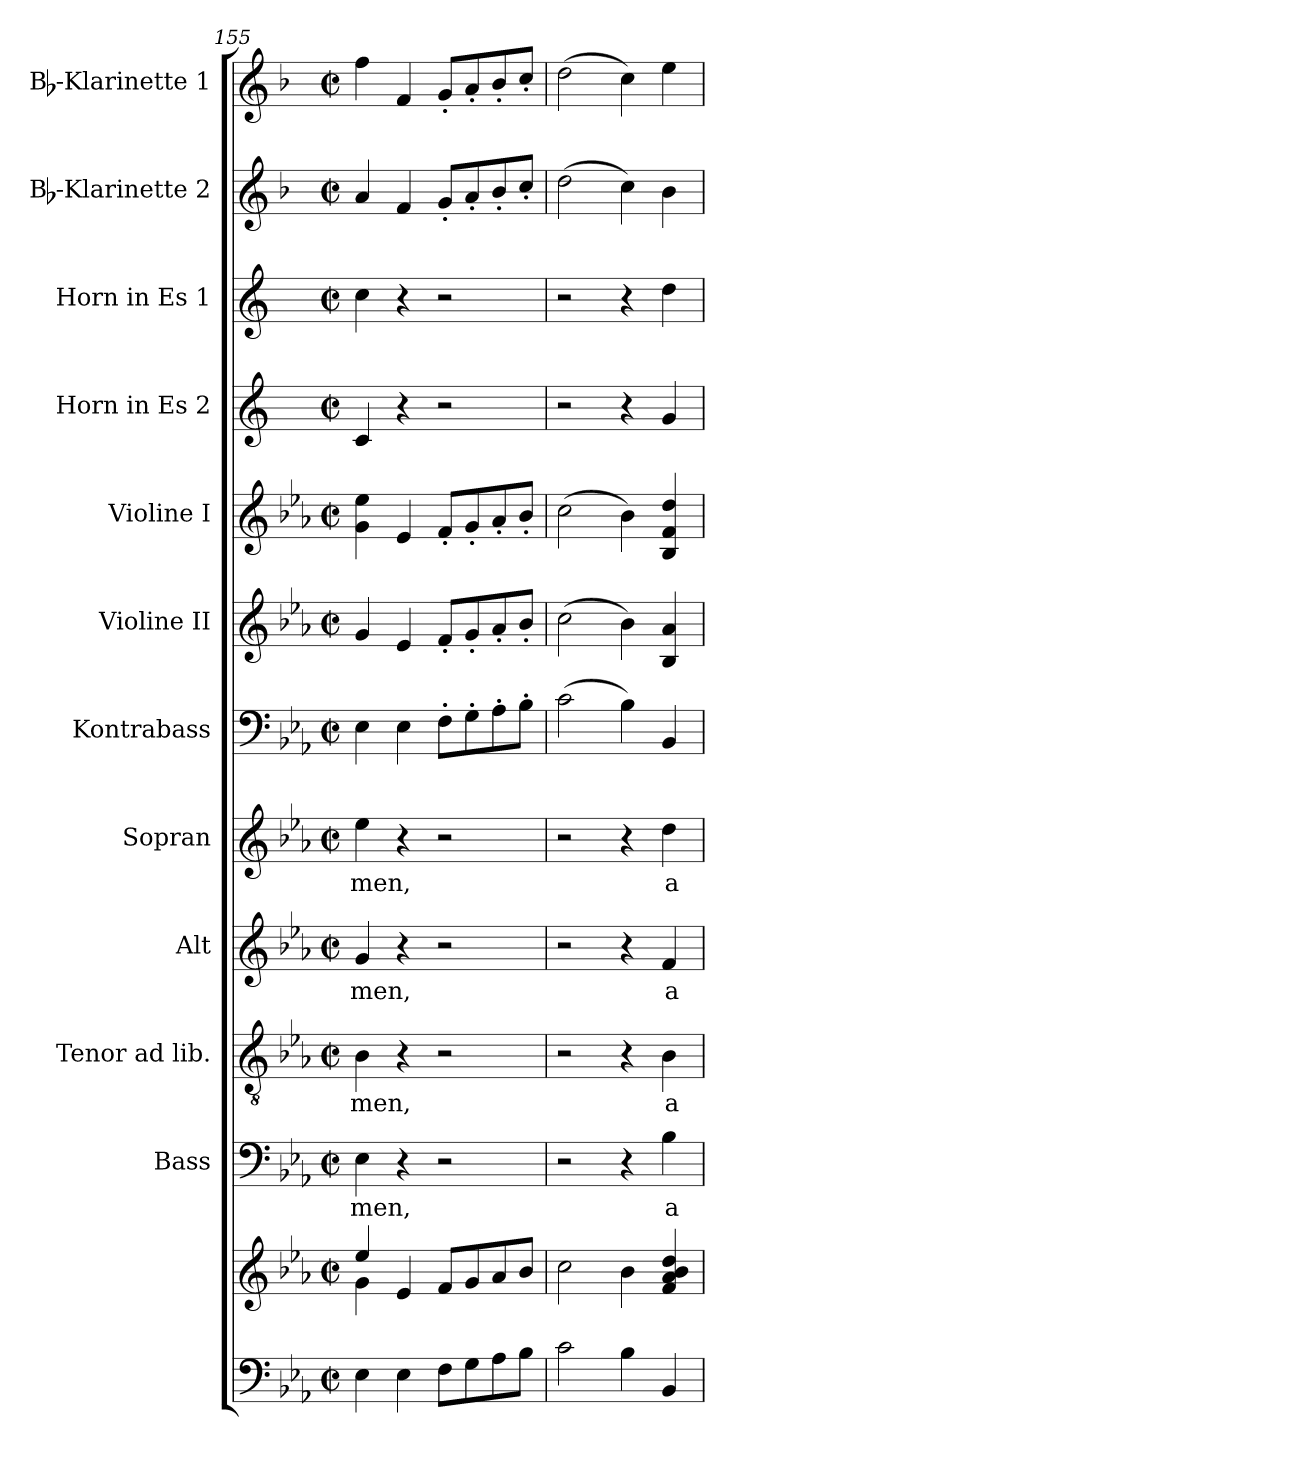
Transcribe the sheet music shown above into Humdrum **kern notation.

**kern	**kern	**kern	**text	**kern	**text	**kern	**text	**kern	**text	**kern	**kern	**kern	**kern	**kern	**kern	**kern
*part12	*part12	*part11	*part11	*part10	*part10	*part9	*part9	*part8	*part8	*part7	*part6	*part5	*part4	*part3	*part2	*part1
*staff13	*staff12	*staff11	*staff11	*staff10	*staff10	*staff9	*staff9	*staff8	*staff8	*staff7	*staff6	*staff5	*staff4	*staff3	*staff2	*staff1
*	*	*I"Bass	*	*I"Tenor ad lib.	*	*I"Alt	*	*I"Sopran	*	*I"Kontrabass	*I"Violine II	*I"Violine I	*I"Horn in Es 2	*I"Horn in Es 1	*I"Bb-Klarinette 2	*I"Bb-Klarinette 1
*	*	*I'B.	*	*I'T.	*	*I'A.	*	*I'S.	*	*I'Kb.	*I'Vl. II	*I'Vl. I	*	*	*I'Bb Kl. 2	*I'Bb Kl. 1
*clefF4	*clefG2	*clefF4	*	*clefGv2	*	*clefG2	*	*clefG2	*	*clefF4	*clefG2	*clefG2	*clefG2	*clefG2	*clefG2	*clefG2
*	*	*	*	*	*	*	*	*	*	*ITrd7c12	*	*	*ITrd5c9	*ITrd5c9	*ITrd1c2	*ITrd1c2
*k[b-e-a-]	*k[b-e-a-]	*k[b-e-a-]	*	*k[b-e-a-]	*	*k[b-e-a-]	*	*k[b-e-a-]	*	*k[b-e-a-]	*k[b-e-a-]	*k[b-e-a-]	*k[b-e-a-]	*k[b-e-a-]	*k[b-e-a-]	*k[b-e-a-]
*E-:	*E-:	*E-:	*	*E-:	*	*E-:	*	*E-:	*	*E-:	*E-:	*E-:	*E-:	*E-:	*E-:	*E-:
*M2/2	*M2/2	*M2/2	*	*M2/2	*	*M2/2	*	*M2/2	*	*M2/2	*M2/2	*M2/2	*M2/2	*M2/2	*M2/2	*M2/2
*met(c|)	*met(c|)	*met(c|)	*	*met(c|)	*	*met(c|)	*	*met(c|)	*	*met(c|)	*met(c|)	*met(c|)	*met(c|)	*met(c|)	*met(c|)	*met(c|)
=155	=155	=155	=155	=155	=155	=155	=155	=155	=155	=155	=155	=155	=155	=155	=155	=155
*	*^	*	*	*	*	*	*	*	*	*	*	*	*	*	*	*
!	!	!	!	!LO:LY:b	!	!LO:LY:b	!	!LO:LY:b	!	!LO:LY:b	!	!	!	!	!	!	!
4E-\	4ee-/	4g\	4E-\	-men,	4B-\	-men,	4g/	-men,	4ee-\	-men,	4EE-\	4g/	4g\ 4ee-\	4E-/	4e-\	4g/	4ee-\
4E-\	4e-/	2.ryy	4r	.	4r	.	4r	.	4r	.	4EE-\	4e-/	4e-/	4r	4r	4e-/	4e-/
8F\L	8f/L	.	2r	.	2r	.	2r	.	2r	.	8FF'>\L	8f'</L	8f'</L	2r	2r	8f'</L	8f'</L
8G\	8g/	.	.	.	.	.	.	.	.	.	8GG'>\	8g'</	8g'</	.	.	8g'</	8g'</
8A-\	8a-/	.	.	.	.	.	.	.	.	.	8AA-'>\	8a-'</	8a-'</	.	.	8a-'</	8a-'</
8B-\J	8b-/J	.	.	.	.	.	.	.	.	.	8BB-'>\J	8b-'</J	8b-'</J	.	.	8b-'</J	8b-'</J
*	*v	*v	*	*	*	*	*	*	*	*	*	*	*	*	*	*	*
=156	=156	=156	=156	=156	=156	=156	=156	=156	=156	=156	=156	=156	=156	=156	=156	=156
2c\	2cc\	2r	.	2r	.	2r	.	2r	.	(>2C\	(>2cc\	(>2cc\	2r	2r	(>2cc\	(>2cc\
4B-\	4b-\	4r	.	4r	.	4r	.	4r	.	4BB-\)	4b-\)	4b-\)	4r	4r	4b-\)	4b-\)
!	!	!	!LO:LY:b	!	!LO:LY:b	!	!LO:LY:b	!	!LO:LY:b	!	!	!	!	!	!	!
4BB-/	4f/ 4a-/ 4b-/ 4dd/	4B-\	a-	4B-\	a-	4f/	a-	4dd\	a-	4BBB-/	4B-/ 4a-/	4B-/ 4f/ 4dd/	4B-/	4f\	4a-\	4dd\
=	=	=	=	=	=	=	=	=	=	=	=	=	=	=	=	=
*-	*-	*-	*-	*-	*-	*-	*-	*-	*-	*-	*-	*-	*-	*-	*-	*-
